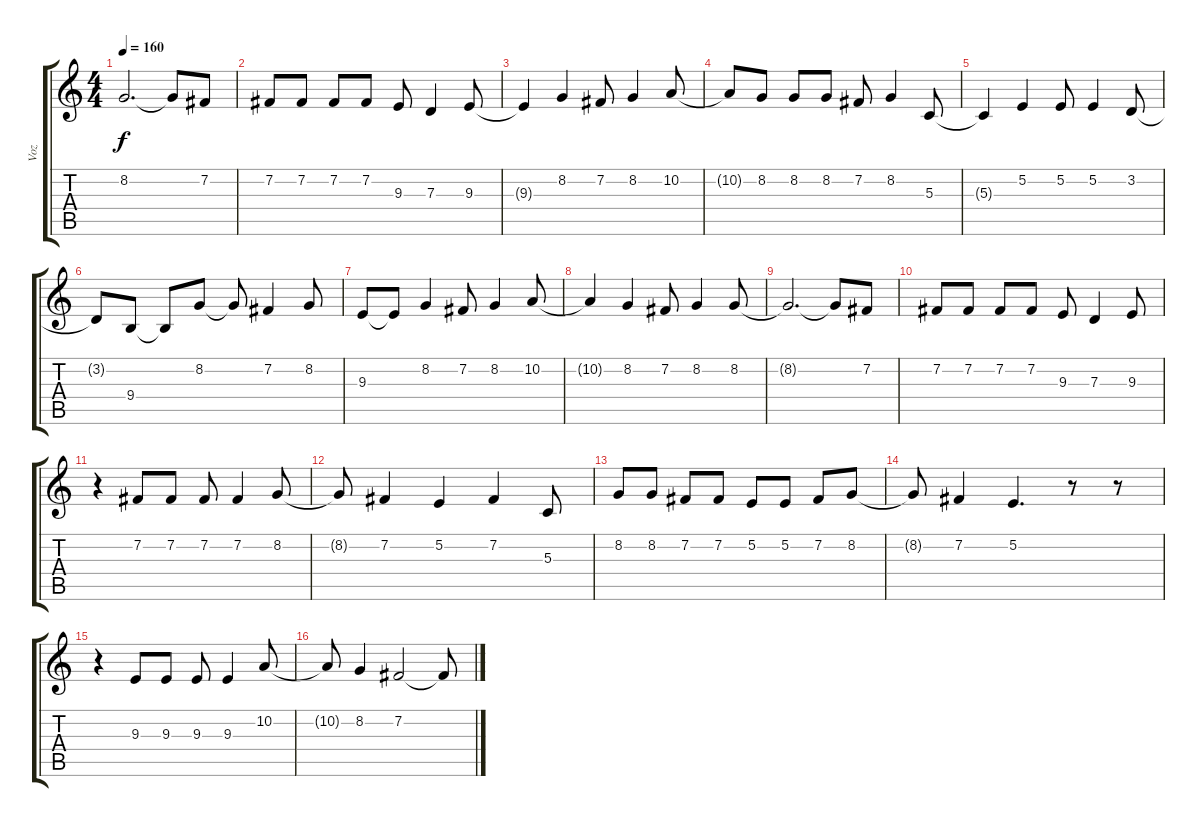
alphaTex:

\track ("Voz" "Voz") {instrument fx5brightness}
\staff {score tabs}
\tuning (E4 B3 G3 D3 A2 E2) {hide}
\ts (4 4)
\tempo 160
\clef g2
\ks c
8.2{t}.2{d dy f} 8.2{t}.8 7.2.8 |
7.2.8 7.2.8 7.2.8 7.2.8 9.3.8 7.3.4 9.3.8 |
9.3{t}.4{volume 16 instrument harmonica} 8.2.4{volume 16} 7.2.8 8.2.4 10.2.8 |
10.2{t}.8 8.2.8 8.2.8 8.2.8 7.2.8 8.2.4 5.3.8 |
5.3{t}.4 5.2.4 5.2.8 5.2.4 3.2.8 |
3.2{t}.8 9.4.8 9.4{t}.8 8.2.8 8.2{t}.8 7.2.4 8.2.8 |
9.3.8{instrument harmonica} 9.3{t}.8 8.2.4{volume 16} 7.2.8 8.2.4 10.2.8 |
10.2{t}.4 8.2.4 7.2.8 8.2.4 8.2.8 |
8.2{t}.2{d} 8.2{t}.8 7.2.8 |
7.2.8 7.2.8 7.2.8 7.2.8 9.3.8 7.3.4 9.3.8 |
r.4 7.2.8 7.2.8 7.2.8 7.2.4 8.2.8 |
8.2{t}.8 7.2.4 5.2.4 7.2.4 5.3.8 |
8.2.8 8.2.8 7.2.8 7.2.8 5.2.8 5.2.8 7.2.8 8.2.8 |
8.2{t}.8 7.2.4 5.2.4{d} r.8 r.8 |
r.4 9.3.8 9.3.8 9.3.8 9.3.4 10.2.8 |
10.2{t}.8 8.2.4 7.2.2 7.2{t}.8
